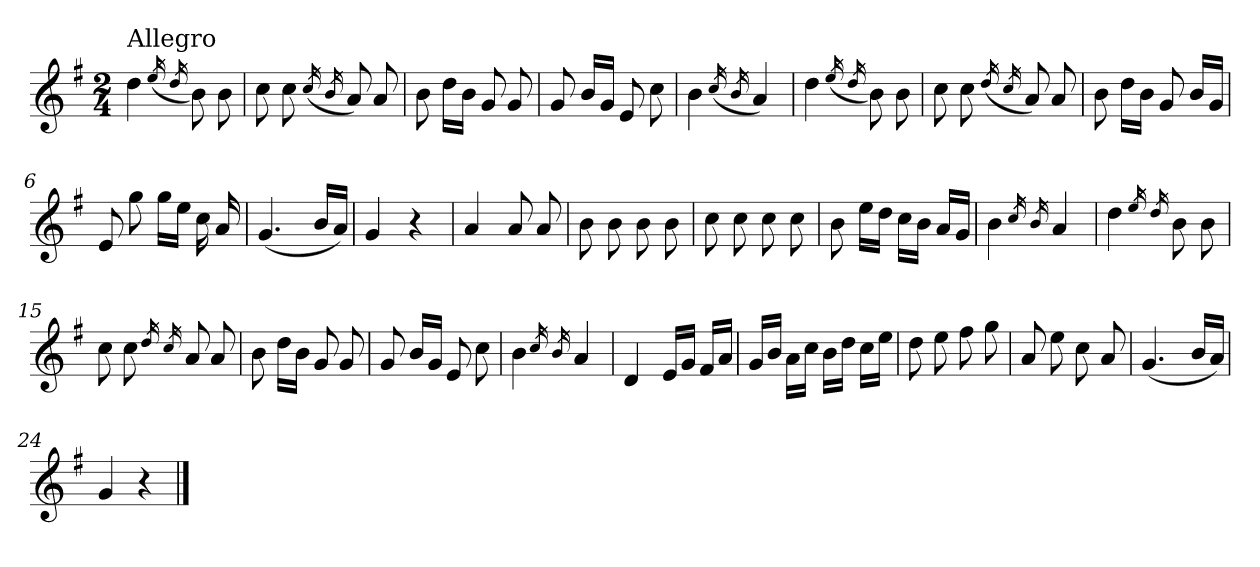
**kern
*part1
*staff1
*clefG2
*k[f#]
*e:
*M2/4
=1
!LO:TX:a:t=Allegro
4dd\
(<16qee/
16qdd/
8b\)
8b\
=2
8cc\
8cc\
(<16qcc/
16qb/
8a/)
8a/
=3
8b\
16dd\LL
16b\JJ
8g/
8g/
=4
8g/
16b/LL
16g/JJ
8e/
8cc\
=5
4b\
(<16qcc/
16qb/
4a/)
=1X
4dd\
(<16qee/
16qdd/
8b\)
8b\
!!LO:LB:g=z
=2X
8cc\
8cc\
(<16qdd/
16qcc/
8a/)
8a/
=3X
8b\
16dd\LL
16b\JJ
8g/
16b/LL
16g/JJ
=6
8e/
8gg\
16gg\LL
16ee\JJ
16cc\
16a/
=7
(<4.g/
16b/LL
16a/JJ)
=8
4g/
4r
=9
4a/
8a/
8a/
=10
8b\
8b\
8b\
8b\
=11
8cc\
8cc\
8cc\
8cc\
!!LO:LB:g=z
=12
8b\
16ee\LL
16dd\JJ
16cc\LL
16b\JJ
16a/LL
16g/JJ
=13
4b\
16qcc/
16qb/
4a/
=14
4dd\
16qee/
16qdd/
8b\
8b\
=15
8cc\
8cc\
16qdd/
16qcc/
8a/
8a/
=16
8b\
16dd\LL
16b\JJ
8g/
8g/
=17
8g/
16b/LL
16g/JJ
8e/
8cc\
=18
4b\
16qcc/
16qb/
4a/
!!LO:LB:g=z
=19
4d/
16e/LL
16g/JJ
16f#/LL
16a/JJ
=20
16g/LL
16b/JJ
16a\LL
16cc\JJ
16b\LL
16dd\JJ
16cc\LL
16ee\JJ
=21
8dd\
8ee\
8ff#\
8gg\
=22
8a/
8ee\
8cc\
8a/
=23
(<4.g/
16b/LL
16a/JJ)
=24
4g/
4r
==
*-
